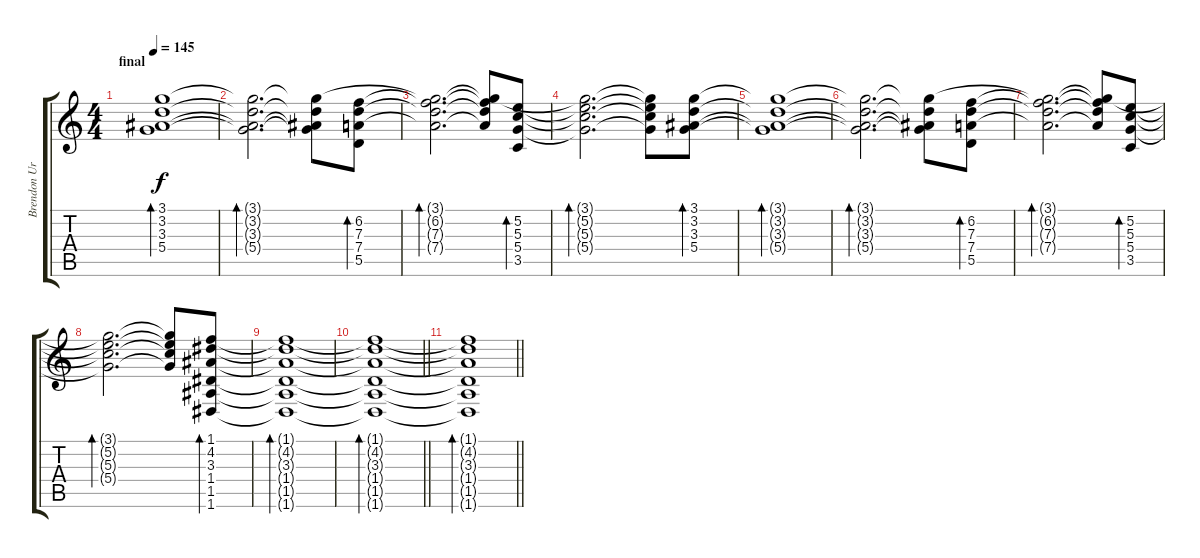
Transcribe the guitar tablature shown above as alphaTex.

\track ("Brendon Urie" "Brendon Ur") {instrument distortionguitar}
\staff {score tabs}
\tuning (E4 B3 G3 D3 A2 D2) {hide}
\ts (4 4)
\section ("" "final")
\tempo 145
\clef g2
\ks c
(3.1{t} 3.2{t} 3.3{t} 5.4{t}).1{bd 480 dy f} |
(3.1{t} 3.2{t} 3.3{t} 5.4{t}).2{d bd 480} (3.1{t} 3.2{t} 3.3{t} 5.4{t}).8 (6.2 7.3 7.4 5.5).8{bd 480} |
(3.1{t} 6.2{t} 7.3{t} 7.4{t}).2{d bd 480} (3.1{t} 6.2{t} 7.3{t} 7.4{t}).8 (5.2 5.3 5.4 3.5).8{bd 480} |
(3.1{t} 5.2{t} 5.3{t} 5.4{t}).2{d bd 480} (3.1{t} 5.2{t} 5.3{t} 5.4{t}).8 (3.1 3.2 3.3 5.4).8{bd 480} |
(3.1{t} 3.2{t} 3.3{t} 5.4{t}).1{bd 480} |
(3.1{t} 3.2{t} 3.3{t} 5.4{t}).2{d bd 480} (3.1{t} 3.2{t} 3.3{t} 5.4{t}).8 (6.2 7.3 7.4 5.5).8{bd 480} |
(3.1{t} 6.2{t} 7.3{t} 7.4{t}).2{d bd 480} (3.1{t} 6.2{t} 7.3{t} 7.4{t}).8 (5.2 5.3 5.4 3.5).8{bd 480} |
(3.1{t} 5.2{t} 5.3{t} 5.4{t}).2{d bd 480} (3.1{t} 5.2{t} 5.3{t} 5.4{t}).8 (1.1 4.2 3.3 1.4 1.5 1.6).8{bd 480} |
(1.1{t} 4.2{t} 3.3{t} 1.4{t} 1.5{t} 1.6{t}).1{bd 480} |
\barLineRight lightlight
(1.1{t} 4.2{t} 3.3{t} 1.4{t} 1.5{t} 1.6{t}).1{bd 480} |
\barLineRight lightlight
(1.1{t} 4.2{t} 3.3{t} 1.4{t} 1.5{t} 1.6{t}).1{bd 480}
